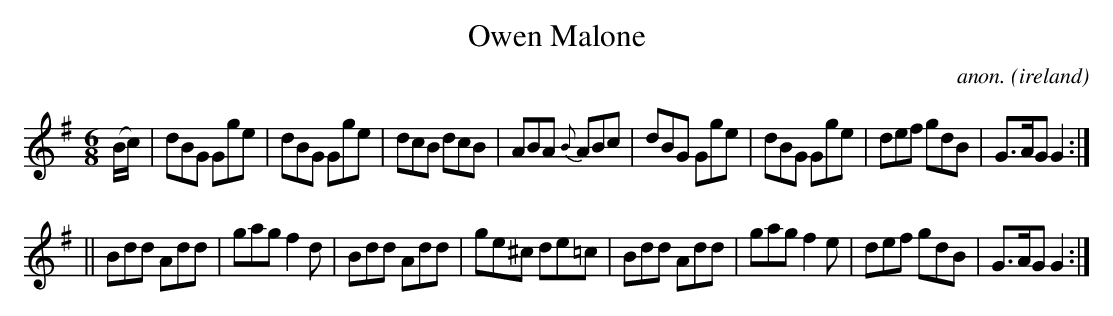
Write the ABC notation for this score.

X:1
T:Owen Malone
O:ireland
C:anon.
M:6/8
L:1/8
K:G
(B/c/)|dBG Gge|dBG Gge|dcB dcB|ABA {B}ABc|dBG Gge|dBG Gge|def gdB|G>AG G2:|
||Bdd Add|gag f2d|Bdd Add|ge^c de=c|Bdd Add|gag f2e|def gdB|G>AG G2:|
